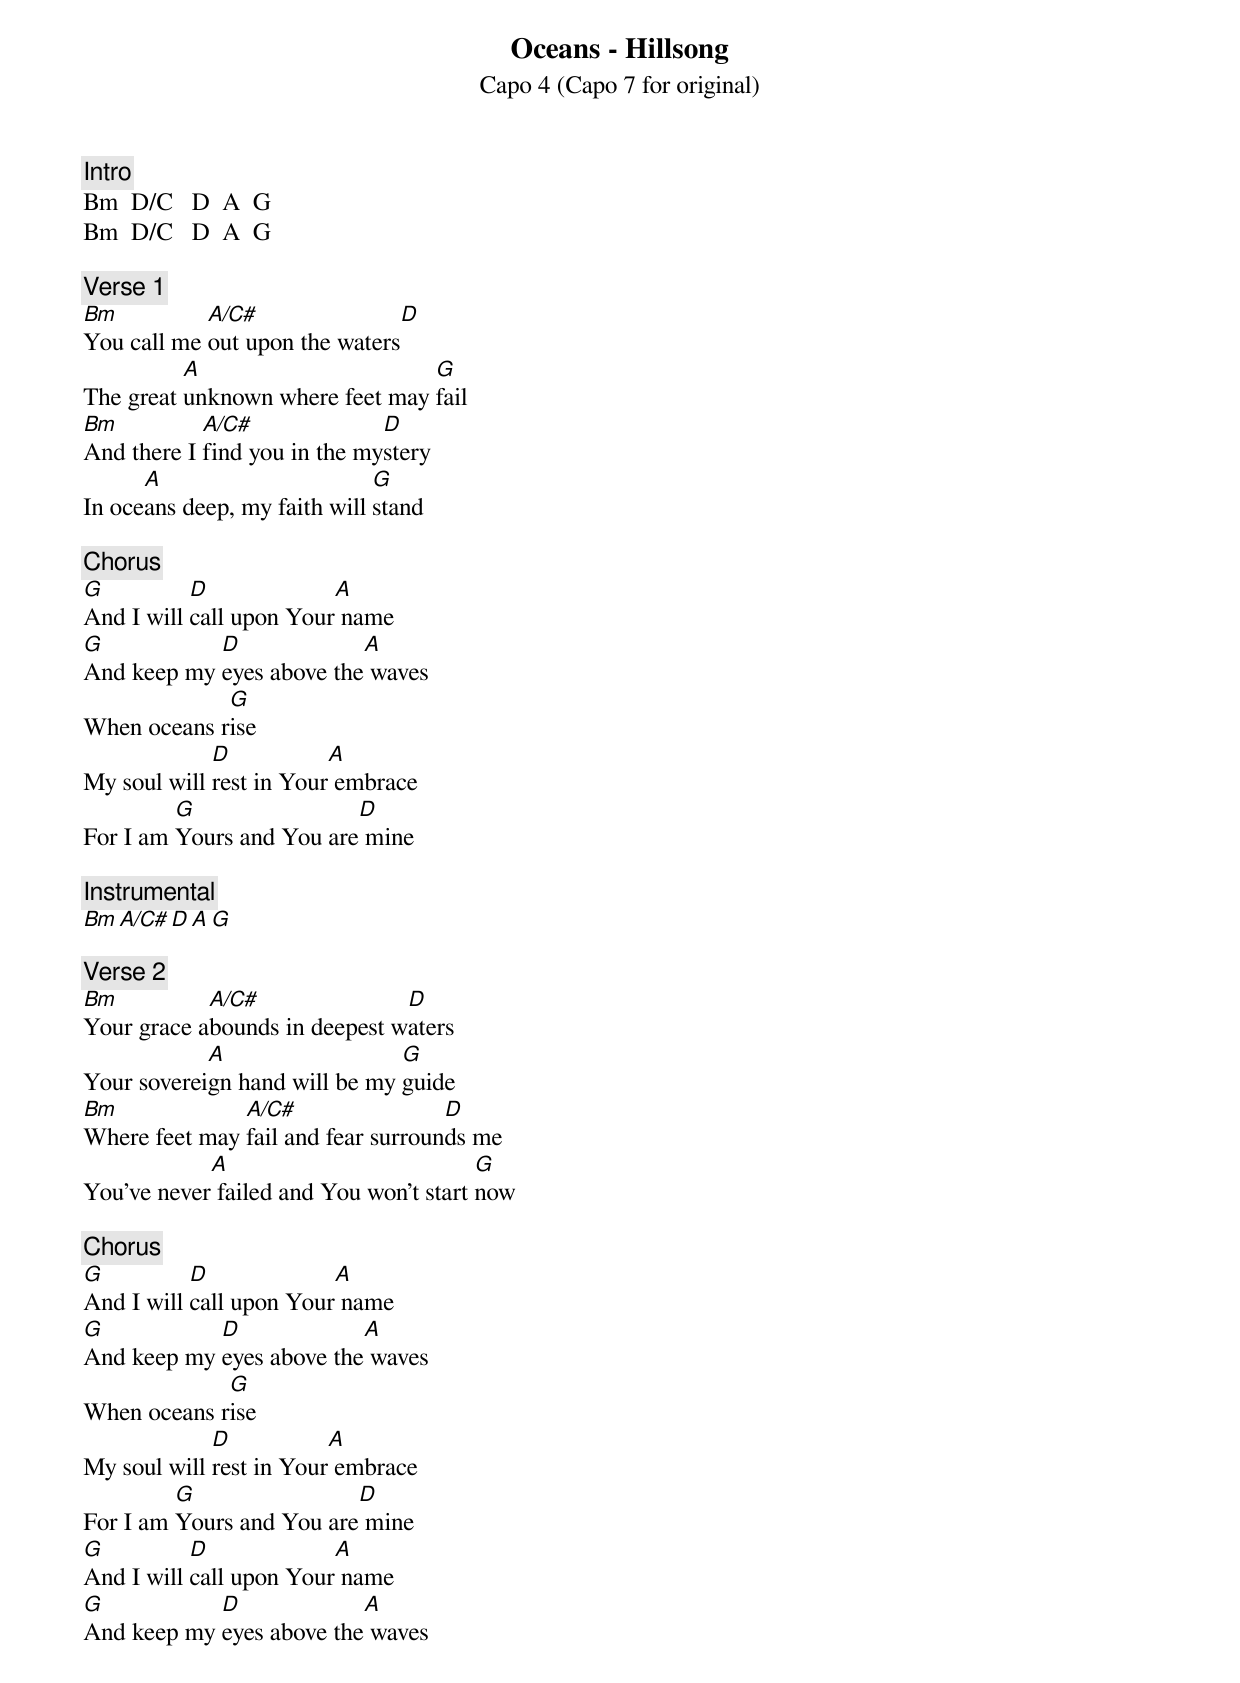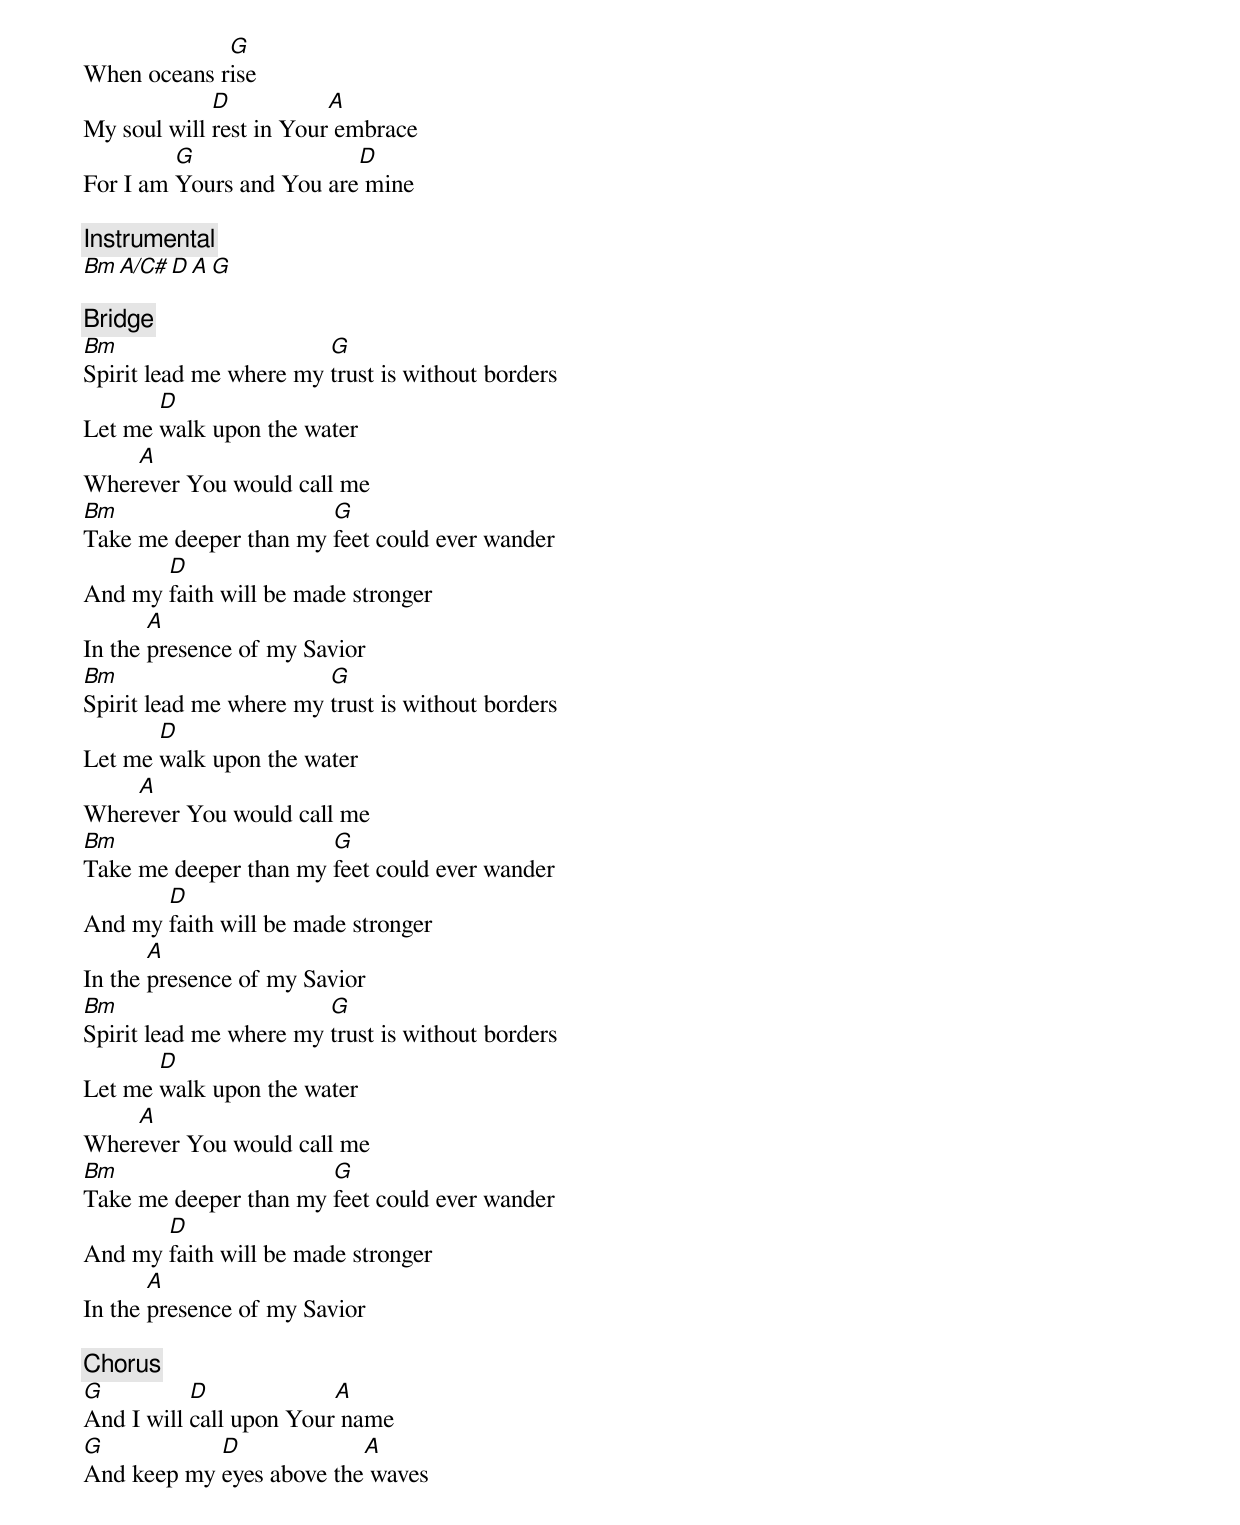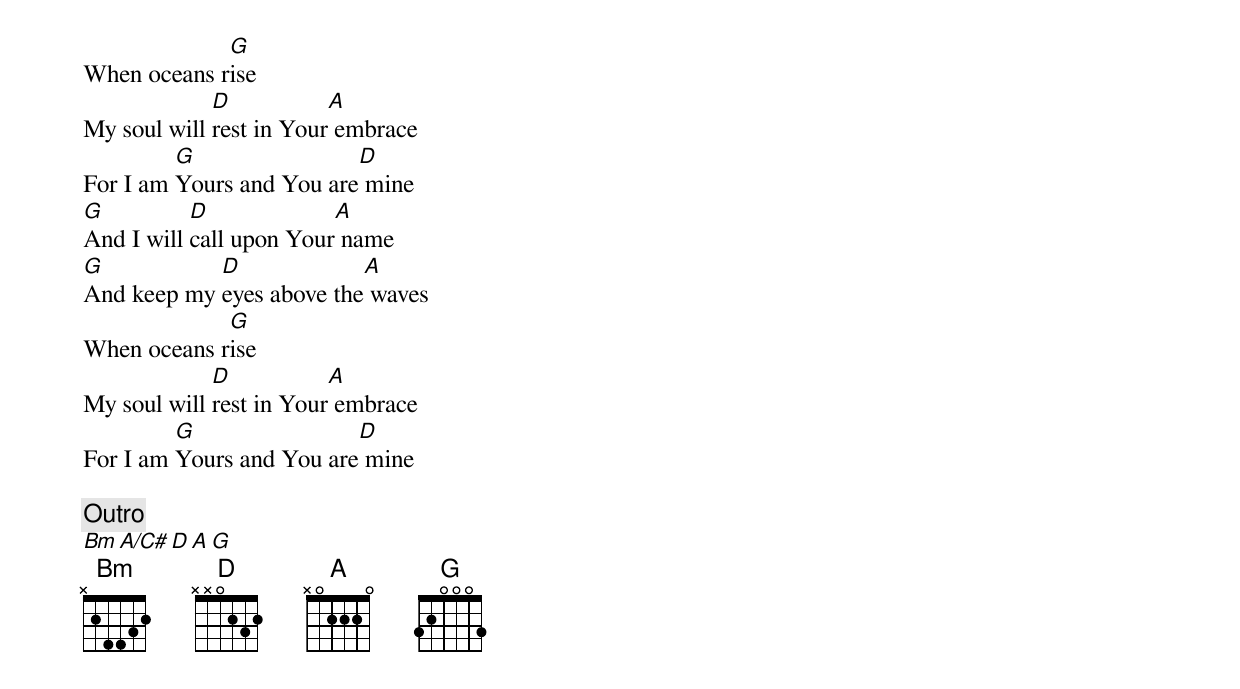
Oceans - Hillsong
Capo 4 (Capo 7 for original)

[Intro]
Bm  D/C   D  A  G
Bm  D/C   D  A  G

[Verse 1]
Bm          A/C#                D
You call me out upon the waters
          A                      G
The great unknown where feet may fail
Bm          A/C#              D
And there I find you in the mystery
      A                       G
In oceans deep, my faith will stand

[Chorus]
G          D             A
And I will call upon Your name
G           D             A
And keep my eyes above the waves
             G
When oceans rise
             D           A
My soul will rest in Your embrace
         G                D
For I am Yours and You are mine

[Instrumental]
Bm  A/C#  D  A  G

[Verse 2]
Bm          A/C#               D
Your grace abounds in deepest waters
            A                  G
Your sovereign hand will be my guide
Bm             A/C#                 D
Where feet may fail and fear surrounds me
            A                           G
You’ve never failed and You won’t start now

[Chorus]
G          D             A
And I will call upon Your name
G           D             A
And keep my eyes above the waves
             G
When oceans rise
             D           A
My soul will rest in Your embrace
         G                D
For I am Yours and You are mine
G          D             A
And I will call upon Your name
G           D             A
And keep my eyes above the waves
             G
When oceans rise
             D           A
My soul will rest in Your embrace
         G                D
For I am Yours and You are mine

[Instrumental]
Bm  A/C#  D  A  G

[Bridge]
Bm                      G
Spirit lead me where my trust is without borders
       D
Let me walk upon the water
    A
Wherever You would call me
Bm                     G
Take me deeper than my feet could ever wander
       D
And my faith will be made stronger
       A
In the presence of my Savior
Bm                      G
Spirit lead me where my trust is without borders
       D
Let me walk upon the water
    A
Wherever You would call me
Bm                     G
Take me deeper than my feet could ever wander
       D
And my faith will be made stronger
       A
In the presence of my Savior
Bm                      G
Spirit lead me where my trust is without borders
       D
Let me walk upon the water
    A
Wherever You would call me
Bm                     G
Take me deeper than my feet could ever wander
       D
And my faith will be made stronger
       A
In the presence of my Savior

[Chorus]
G          D             A
And I will call upon Your name
G           D             A
And keep my eyes above the waves
             G
When oceans rise
             D           A
My soul will rest in Your embrace
         G                D
For I am Yours and You are mine
G          D             A
And I will call upon Your name
G           D             A
And keep my eyes above the waves
             G
When oceans rise
             D           A
My soul will rest in Your embrace
         G                D
For I am Yours and You are mine

[Outro]
Bm  A/C#  D  A  G
